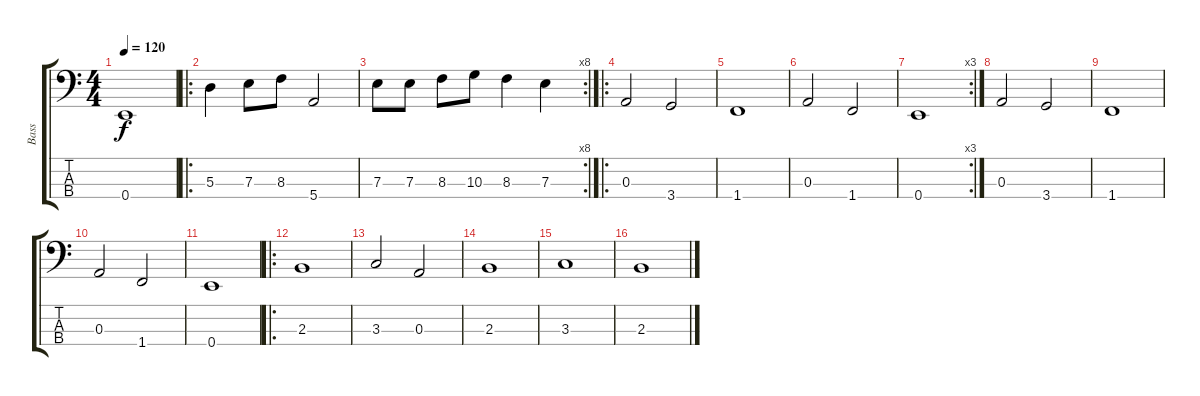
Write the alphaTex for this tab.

\track ("Bass" "Bass") {instrument electricbasspick}
\staff {score tabs}
\tuning (G2 D2 A1 E1) {hide}
\ts (4 4)
\tempo 120
\clef f4
\ks c
0.4.1{dy f} |
\ro
5.3.4 7.3.8 8.3.8 5.4.2 |
\rc 8
7.3.8 7.3.8 8.3.8 10.3.8 8.3.4 7.3.4 |
\ro
0.3.2 3.4.2 |
1.4.1 |
0.3.2 1.4.2 |
\rc 3
0.4.1 |
0.3.2 3.4.2 |
1.4.1 |
0.3.2 1.4.2 |
0.4.1 |
\ro
2.3.1 |
3.3.2 0.3.2 |
2.3.1 |
3.3.1 |
2.3.1
